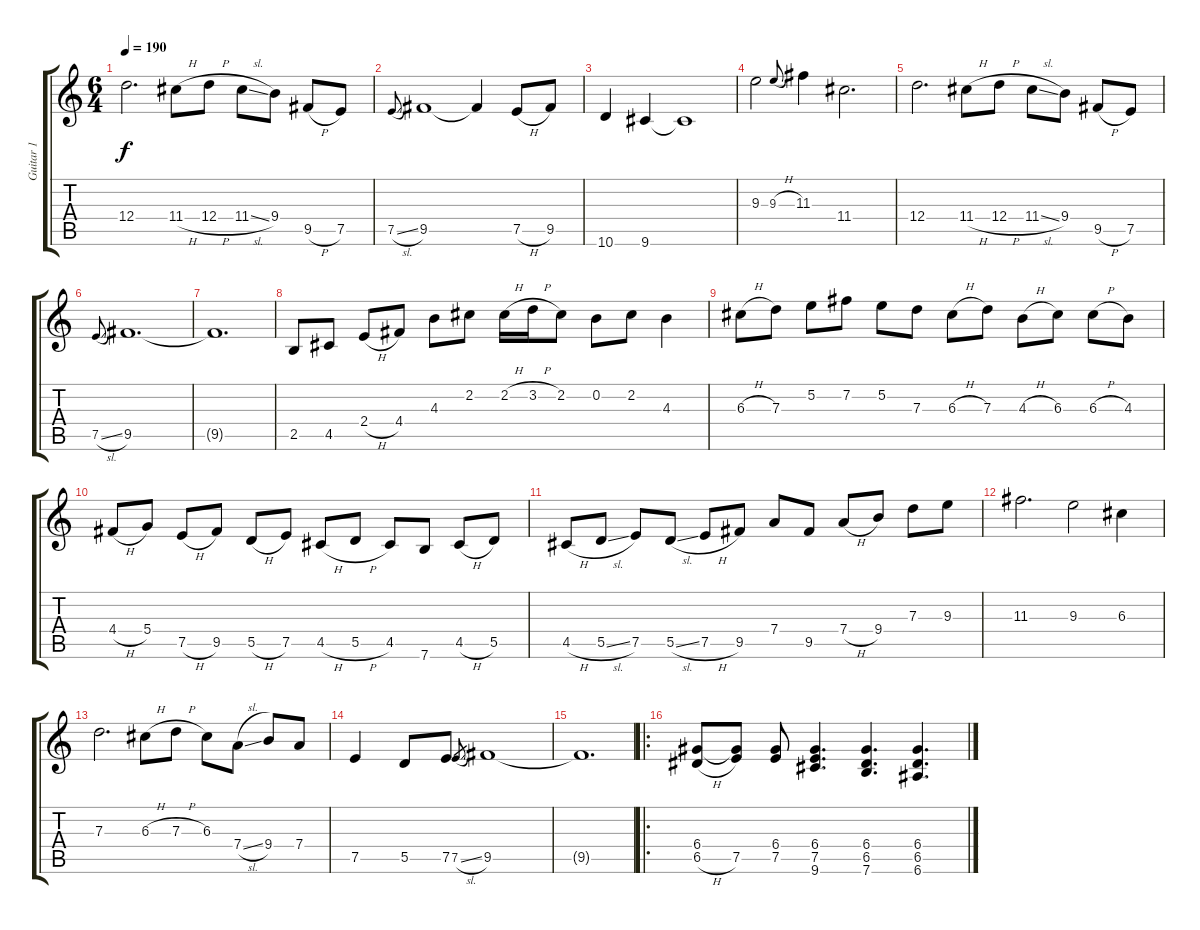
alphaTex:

\track ("Guitar 1" "Guitar 1") {instrument distortionguitar}
\staff {score tabs}
\tuning (E4 B3 G3 D3 A2 E2) {hide}
\ts (6 4)
\tempo 190
\clef g2
\ks aminor
12.4.2{d dy f} 11.4{h}.8 12.4{h}.8 11.4{sl}.8 9.4.8 9.5{h}.8 7.5.8 |
7.5{sl}.8{gr onbeat} 9.5.1 9.5{t}.4 7.5{h}.8 9.5.8 |
10.6.4 9.6.4 9.6{t}.1 |
9.3.2 9.3{h}.8{gr onbeat} 11.3.4 11.4.2{d} |
12.4.2{d} 11.4{h}.8 12.4{h}.8 11.4{sl}.8 9.4.8 9.5{h}.8 7.5.8 |
7.5{sl}.8{gr onbeat} 9.5.1{d} |
9.5{t}.1{d} |
2.5.8 4.5.8 2.4{h}.8 4.4.8 4.3.8 2.2.8 2.2{h}.16 3.2{h}.16 2.2.8 0.2.8 2.2.8 4.3.4 |
6.3{h}.8 7.3.8 5.2.8 7.2.8 5.2.8 7.3.8 6.3{h}.8 7.3.8 4.3{h}.8 6.3.8 6.3{h}.8 4.3.8 |
4.4{h}.8 5.4.8 7.5{h}.8 9.5.8 5.5{h}.8 7.5.8 4.5{h}.8 5.5{h}.8 4.5.8 7.6.8 4.5{h}.8 5.5.8 |
4.5{h}.8 5.5{sl}.8 7.5.8 5.5{sl}.8 7.5{h}.8 9.5.8 7.4.8 9.5.8 7.4{h}.8 9.4.8 7.3.8 9.3.8 |
11.3.2{d} 9.3.2 6.3.4 |
7.3.2{d} 6.3{h}.8 7.3{h}.8 6.3.8 7.4{sl}.8 9.4.8 7.4.8 |
7.5.4 5.5.8 7.5.8 7.5{sl}.8{gr} 9.5.1 |
9.5{t}.1{d} |
\ro
(6.4 6.5{h}).8 (6.4{t} 7.5).8 (6.4 7.5).8 (6.4 7.5 9.6).4{d} (6.4 6.5 7.6).4{d} (6.4 6.5 6.6).4{d}
